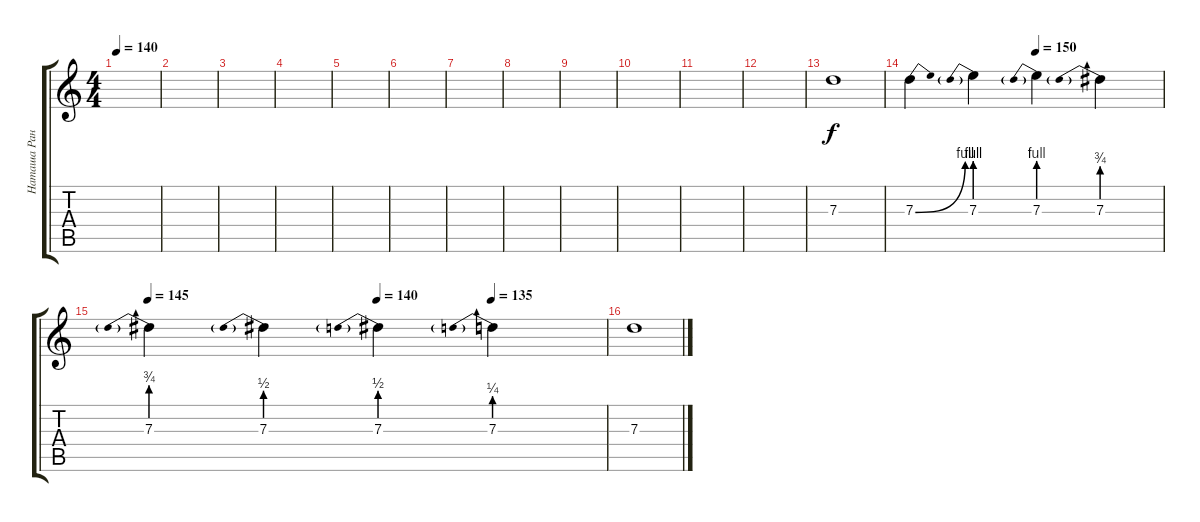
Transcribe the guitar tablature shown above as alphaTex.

\track ("Наташа Ранетка" "Наташа Ран") {instrument distortionguitar}
\staff {score tabs}
\tuning (E4 B3 G3 D3 A2 E2) {hide}
\ts (4 4)
\tempo 140
\clef g2
\ks c
|
|
|
|
|
|
|
|
|
|
|
|
7.3.1 |
\tempo (150 0.5)
7.3{be (bend 0 0 60 4)}.4 7.3{be (prebend 0 4 60 4)}.4 7.3{be (prebend 0 4 60 4)}.4 7.3{be (prebend 0 3 60 3)}.4 |
\tempo 145
\tempo (140 0.5)
\tempo (135 0.75)
7.3{be (prebend 0 3 60 3)}.4 7.3{be (prebend 0 2 60 2)}.4 7.3{be (prebend 0 2 60 2)}.4 7.3{be (prebend 0 1 60 1)}.4 |
7.3.1{volume 1}
